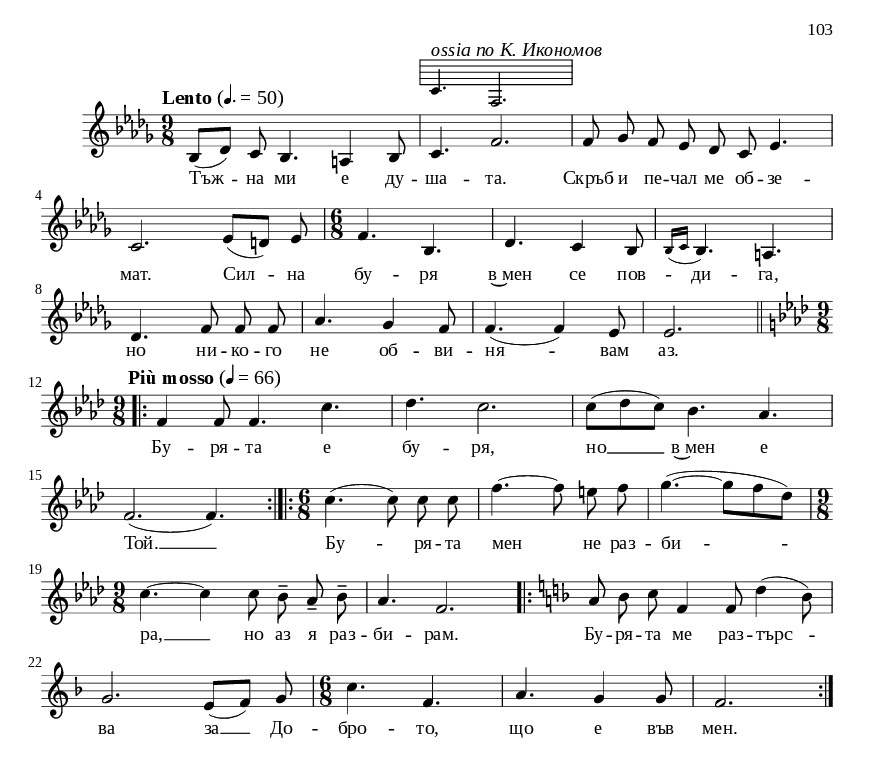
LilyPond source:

\version "2.24.4"

\include "include/globals.ily"

\bookpart {
  \label #'ref120
  \tocItem \markup "Буря"
  \include "include/bookpart-paper.ily"
  \paper {
      print-first-page-number = ##t
      bookpart-level-page-numbering = ##t
  print-page-number = ##t
      first-page-number = #103
}
\score {
    \include "include/score-layout.ily"

    \new Staff = main  \relative c' {
      \clef treble
      \key bes \minor
      \time 9/8
      \tempoFunc "Lento" 4. "50"
      \autoBeamOff
      bes8 ( [  des8 ) ]  c8  bes4.  a4  bes8
      \override TextScript.extra-offset = #'(2.5 . 2)
      <<
        {
          c4.  f2.  |
        }
        \new Staff \with {
          \override VerticalAxisGroup.default-staff-staff-spacing =
          #'((basic-distance . 5.5)
             (padding . 1))
          \remove "Time_signature_engraver"
          alignAboveContext = #"main"
          fontSize = #-1.5
          \override StaffSymbol.staff-space = #(magstep -2)
          \override StaffSymbol.thickness = #(magstep -2)
          firstClef = ##f
        }
        {  c4.^\markup { \large \italic "ossia по К. Икономов"}  f,2.}
      >>



      f'8  ges8  f8  es8  des8 c8  es4. \break |
      c2. es8 ( [  d8 ) ]  es8 |
      \time 6/8
      f4.  bes,4. | % 8
      des4.  c4  bes8 | % 9
      \acciaccatura {  bes16[c16] }  bes4.

      a4.  \break | % 11
      des4.  f8  f8  f8 | % 12
      as4.  ges4  f8 | % 13
      f4. (f4) es8 | es2.   |
      \break

      \key f \minor \bar ".|"  | % 15


      \bar ".|:-||"   \tempoFunc "   Più mosso" 4 "66" \time 9/8 f4  f8  f4.  c'4. |

      des4.  c2.|
      c8 ( [ des8  c8 ) ]  bes4.  as4. | \break

      f2. (f4.)| \bar ":|.|:"

      \time 6/8 c'4. ( c8 ) c8  c8 |
      f4. ~  f8  e8  f8 | % 21

      g4. ( ~  g8 [  f8 des8 ) ] | \break

      \time 9/8
      c4. ~  c4  c8 bes8 -- as8 --  bes8 -- |
      as4. f2.   \bar ":|."  |  \key f \major
      \bar ".|:" a8  bes8  c8  f,4  f8 d'4 (bes8 ) | \break
      g2. e8  [ (f8) ] g8 |
      \time 6/8 c4.  f,4. | a4.  g4  g8 | f2. \bar ":|."


    }

    \addlyrics {
      Тъж -- на ми е ду -- ша -- та.
      Скръб и пе -- чал ме об -- зе --
      мат.  Сил -- на бу -- ря
      в~мен се пов --  ди -- га,
      но ни -- ко -- го не об -- ви -- ня
      -- вам аз. Бу -- ря -- та е бу -- ря,
      но __  в~мен е Той. __  Бу --
      ря -- та мен  не раз -- би --
      ра, __ но аз я раз -- би
      -- рам. Бу -- ря -- та ме раз --
      търс  -- ва за __  До -- бро --
      то, що е във мен.
    }

    \header {
      title = \titleFunc #'ref_desc_6 "Буря" "Burja"
    }

    \midi{}

  } % score

} % bookpart
